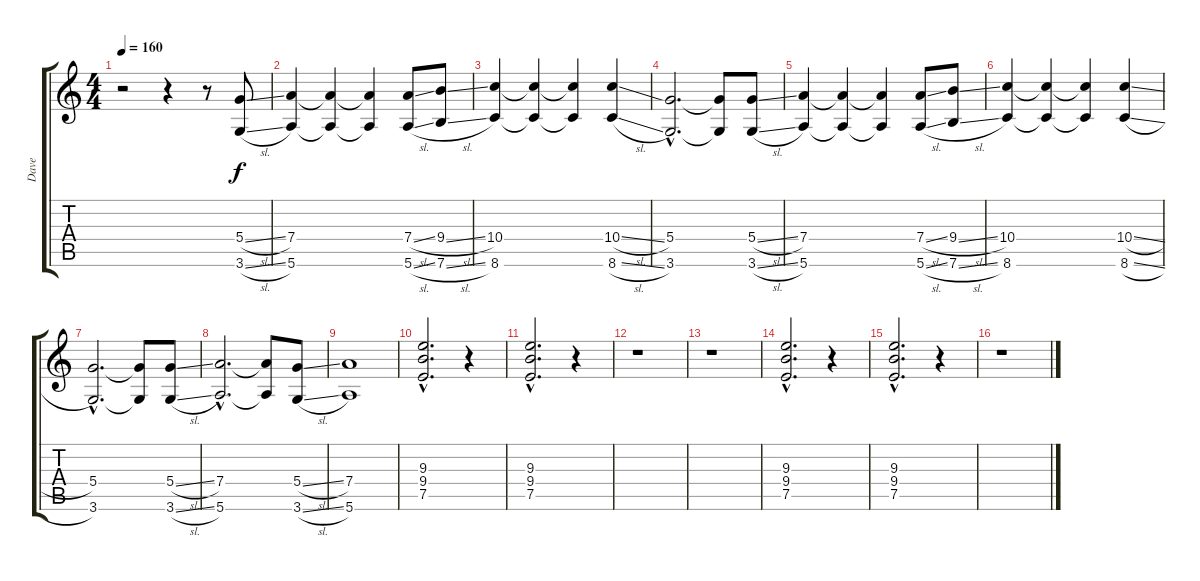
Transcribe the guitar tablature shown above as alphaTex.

\track ("Dave" "Dave") {instrument distortionguitar}
\staff {score tabs}
\tuning (E4 B3 G3 D3 A2 E2) {hide}
\ts (4 4)
\tempo 160
\clef g2
\ks c
r.2{dy f} r.4 r.8 (5.4{sl} 3.6{sl}).8 |
(7.4 5.6).4 (7.4{t} 5.6{t}).4 (7.4{t} 5.6{t}).4 (7.4{sl} 5.6{sl}).8 (9.4{sl} 7.6{sl}).8 |
(10.4 8.6).4 (10.4{t} 8.6{t}).4 (10.4{t} 8.6{t}).4 (10.4{sl} 8.6{sl}).4 |
(5.4{hac} 3.6{hac}).2{d} (5.4{t} 3.6{t}).8 (5.4{sl} 3.6{sl}).8 |
(7.4 5.6).4 (7.4{t} 5.6{t}).4 (7.4{t} 5.6{t}).4 (7.4{sl} 5.6{sl}).8 (9.4{sl} 7.6{sl}).8 |
(10.4 8.6).4 (10.4{t} 8.6{t}).4 (10.4{t} 8.6{t}).4 (10.4{sl} 8.6{sl}).4 |
(5.4{hac} 3.6{hac}).2{d} (5.4{t} 3.6{t}).8 (5.4{sl} 3.6{sl}).8 |
(7.4{hac} 5.6{hac}).2{d} (7.4{t} 5.6{t}).8 (5.4{sl} 3.6{sl}).8 |
(7.4 5.6).1 |
(9.3{hac} 9.4{hac} 7.5{hac}).2{d} r.4 |
(9.3{hac} 9.4{hac} 7.5{hac}).2{d} r.4 |
r.1 |
r.1 |
(9.3{hac} 9.4{hac} 7.5{hac}).2{d} r.4 |
(9.3{hac} 9.4{hac} 7.5{hac}).2{d} r.4 |
r.1
